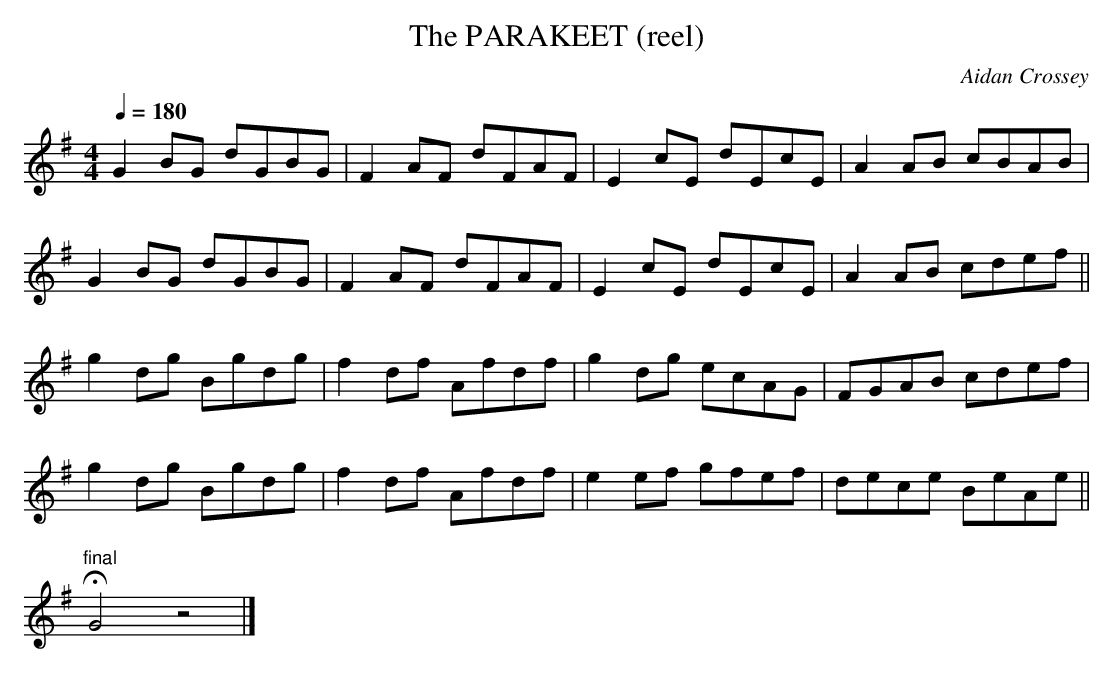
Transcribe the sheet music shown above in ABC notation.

X:1
T:PARAKEET (reel), The
C:Aidan Crossey
M:4/4
Q:1/4=180
L:1/8
K:G Major
G2BG dGBG|F2AF dFAF|E2cE dEcE|A2AB cBAB|
G2BG dGBG|F2AF dFAF|E2cE dEcE|A2AB cdef||
g2dg Bgdg|f2df Afdf|g2dg ecAG|FGAB cdef|
g2dg Bgdg|f2df Afdf|e2ef gfef|dece BeAe||
"final"HG4z4|]
